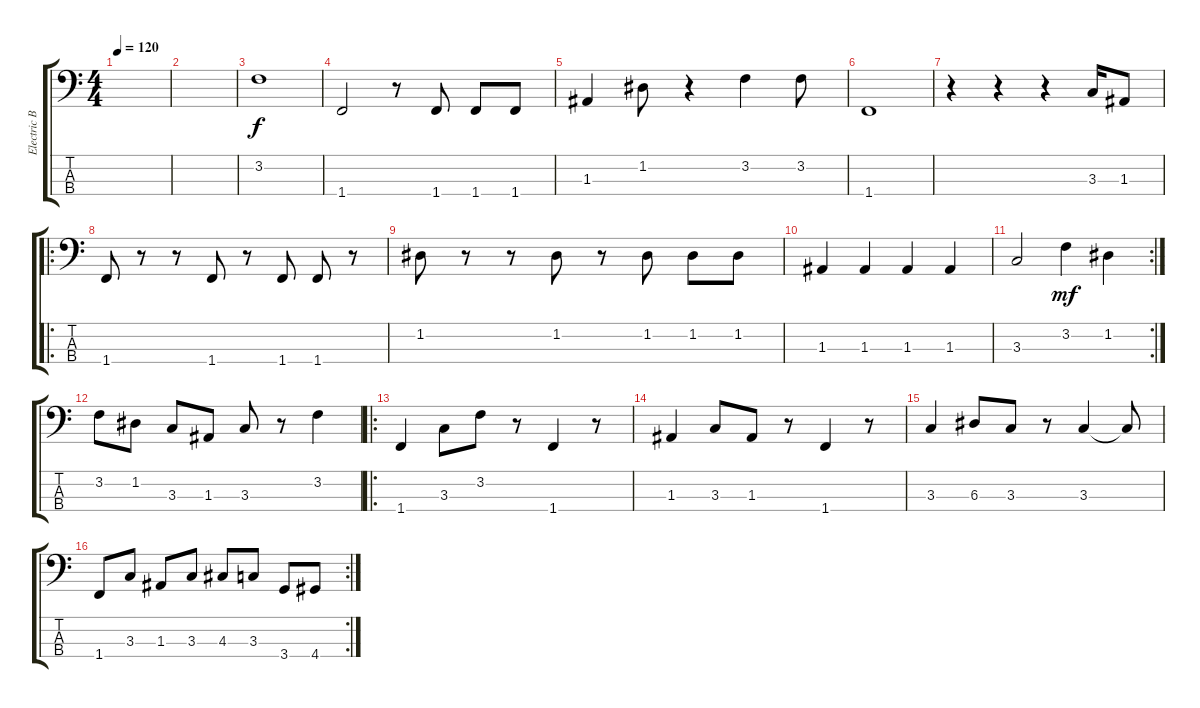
\track ("Electric Bass" "Electric B") {instrument electricbassfinger}
\staff {score tabs}
\tuning (G2 D2 A1 E1) {hide}
\ts (4 4)
\tempo 120
\clef f4
\ks c
|
|
3.2.1 |
1.4.2 r.8 1.4.8 1.4.8 1.4.8 |
1.3.4 1.2.8 r.4 3.2.4 3.2.8 |
1.4.1 |
r.4 r.4 r.4 3.3.16 1.3.8 |
\ro
1.4.8 r.8 r.8 1.4.8 r.8 1.4.8 1.4.8 r.8 |
1.2.8 r.8 r.8 1.2.8 r.8 1.2.8 1.2.8 1.2.8 |
1.3.4 1.3.4 1.3.4 1.3.4 |
\rc 2
3.3.2{dy f} 3.2.4{dy mf} 1.2.4 |
3.2.8 1.2.8 3.3.8 1.3.8 3.3.8 r.8 3.2.4 |
\ro
1.4.4 3.3.8 3.2.8 r.8 1.4.4 r.8 |
1.3.4 3.3.8 1.3.8 r.8 1.4.4 r.8 |
3.3.4 6.3.8 3.3.8 r.8 3.3.4 3.3{t}.8 |
\rc 2
1.4.8 3.3.8 1.3.8 3.3.8 4.3.8 3.3.8 3.4.8 4.4.8
